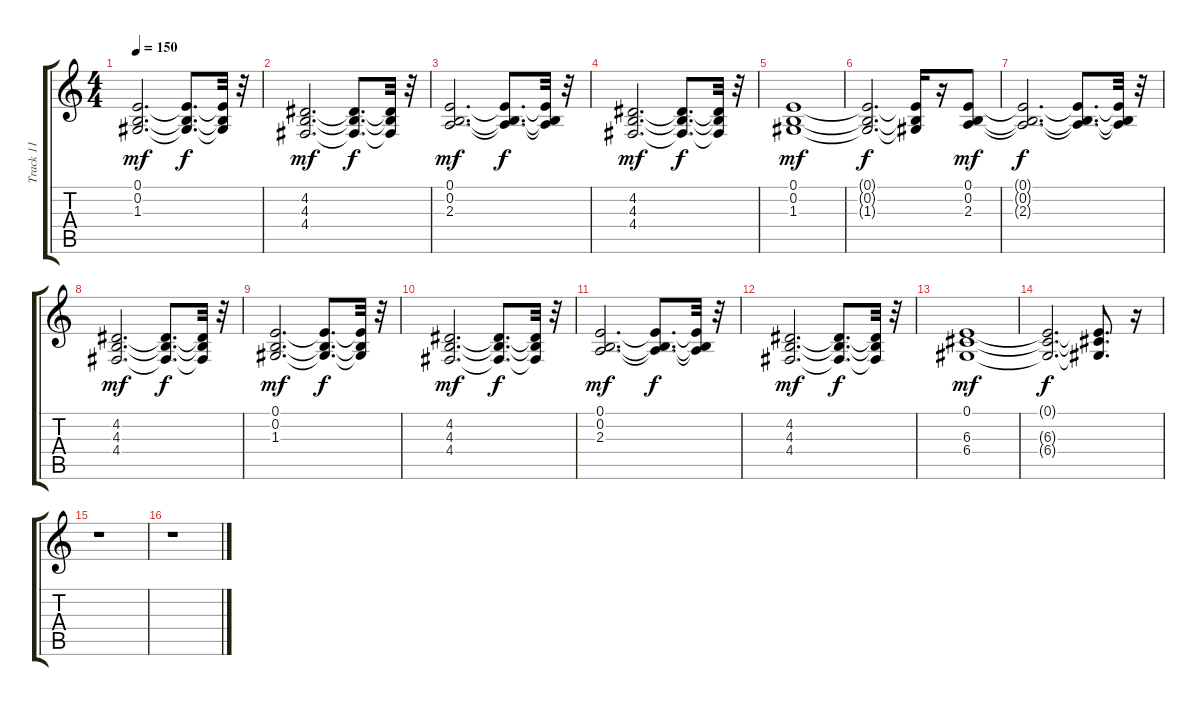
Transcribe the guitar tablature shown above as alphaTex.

\track ("Track 11" "Track 11") {instrument pad2warm}
\staff {score tabs}
\tuning (E4 B3 G3 D3 A2 E2) {hide}
\ts (4 4)
\tempo 150
\clef g2
\ks c
(0.1 0.2 1.3).2{d dy mf} (0.1{t} 0.2{t} 1.3{t}).8{d dy f} (0.1{t} 0.2{t} 1.3{t}).32 r.32 |
(4.2 4.3 4.4).2{d dy mf} (4.2{t} 4.3{t} 4.4{t}).8{d dy f} (4.2{t} 4.3{t} 4.4{t}).32 r.32 |
(0.1 0.2 2.3).2{d dy mf} (0.1{t} 0.2{t} 2.3{t}).8{d dy f} (0.1{t} 0.2{t} 2.3{t}).32 r.32 |
(4.2 4.3 4.4).2{d dy mf} (4.2{t} 4.3{t} 4.4{t}).8{d dy f} (4.2{t} 4.3{t} 4.4{t}).32 r.32 |
(0.1 0.2 1.3).1{dy mf} |
(0.1{t} 0.2{t} 1.3{t}).2{d dy f} (0.1{t} 0.2{t} 1.3{t}).16 r.16 (0.1 0.2 2.3).8{dy mf} |
(0.1{t} 0.2{t} 2.3{t}).2{d dy f} (0.1{t} 0.2{t} 2.3{t}).8{d} (0.1{t} 0.2{t} 2.3{t}).32 r.32 |
(4.2 4.3 4.4).2{d dy mf} (4.2{t} 4.3{t} 4.4{t}).8{d dy f} (4.2{t} 4.3{t} 4.4{t}).32 r.32 |
(0.1 0.2 1.3).2{d dy mf} (0.1{t} 0.2{t} 1.3{t}).8{d dy f} (0.1{t} 0.2{t} 1.3{t}).32 r.32 |
(4.2 4.3 4.4).2{d dy mf} (4.2{t} 4.3{t} 4.4{t}).8{d dy f} (4.2{t} 4.3{t} 4.4{t}).32 r.32 |
(0.1 0.2 2.3).2{d dy mf} (0.1{t} 0.2{t} 2.3{t}).8{d dy f} (0.1{t} 0.2{t} 2.3{t}).32 r.32 |
(4.2 4.3 4.4).2{d dy mf} (4.2{t} 4.3{t} 4.4{t}).8{d dy f} (4.2{t} 4.3{t} 4.4{t}).32 r.32 |
(0.1 6.3 6.4).1{dy mf} |
(0.1{t} 6.3{t} 6.4{t}).2{d dy f} (0.1{t} 6.3{t} 6.4{t}).8{d} r.16 |
r.1 |
r.1
